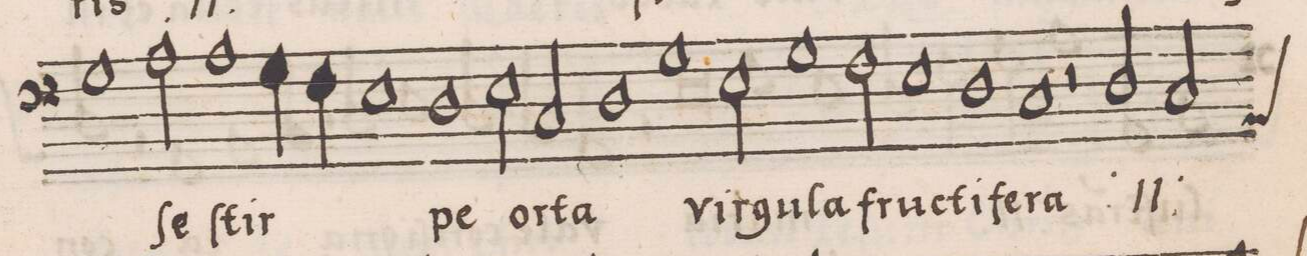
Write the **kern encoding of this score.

**kern	**text
*I"BASSVS	*
*clefF4	*
*k[]	*
*met(C)	*
*M2/1	*
1G	.
=26-	=26-
2A\	-ſe
1A	ſtir-
4G\	.
4F\	.
=27-	=27-
1E	.
1D	-pe
=28-	=28-
2E\	or-
2C/	-ta
1D	.
=29-	=29-
1G	vir-
2E\	-gu-
1G\	-la
=30-	=30-
2F\	fruc-
1E	-ti-
=31-	=31-
1D	-fe-
1C	-ra
=32-	=32-
2r	.
*	*ij
2D/	fruc-
2C/	-ti-
*custos:AA	*
*-	*-
